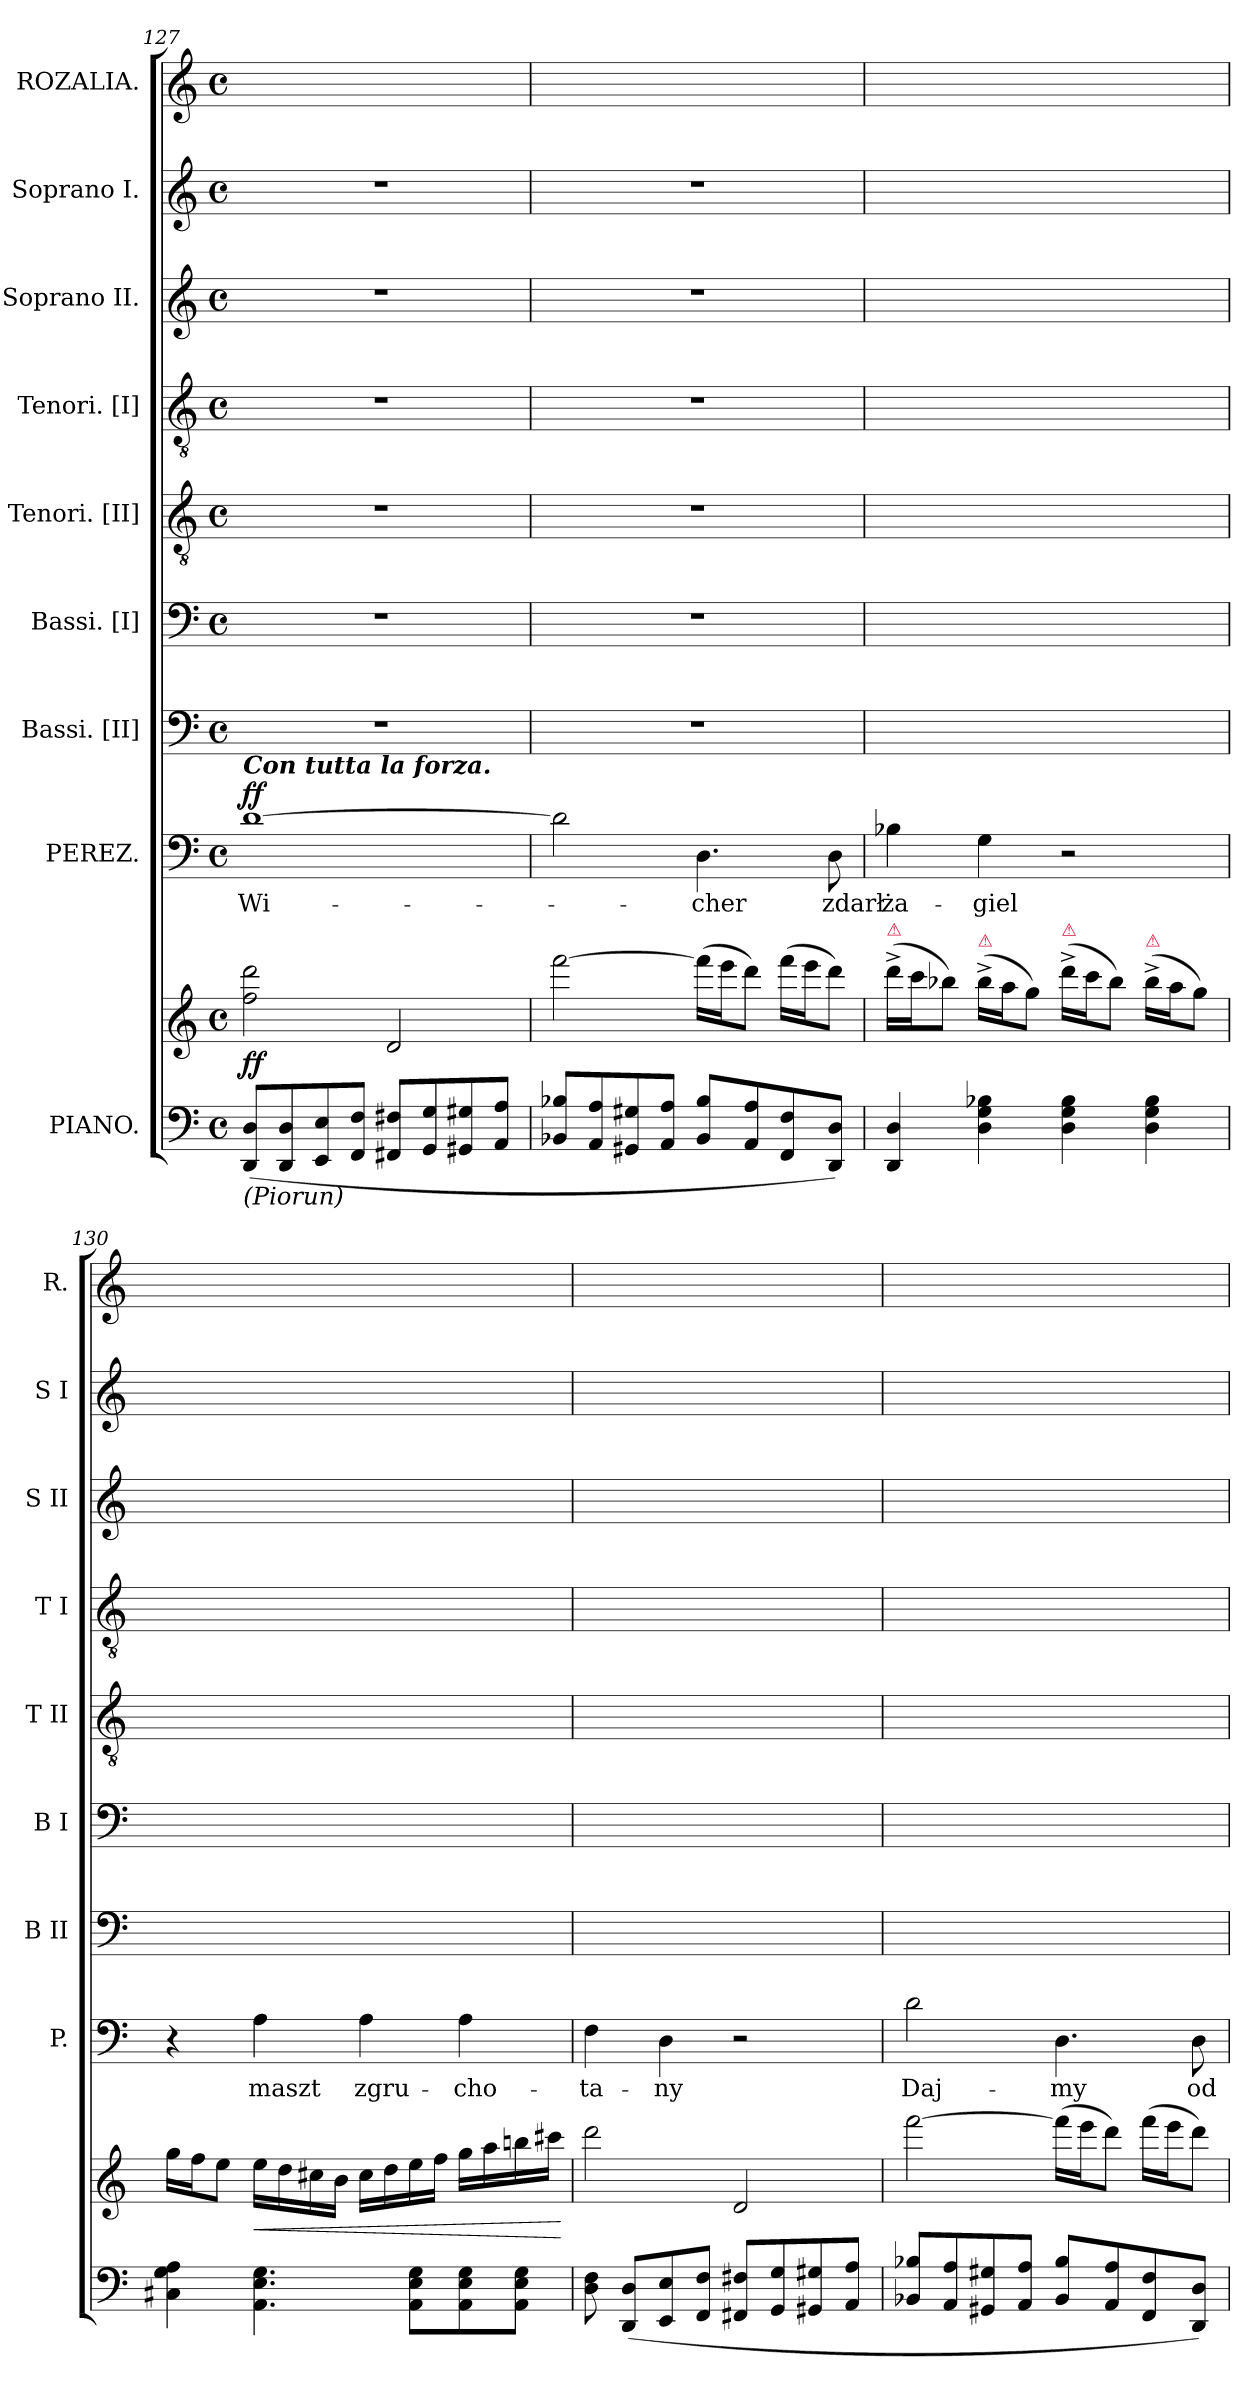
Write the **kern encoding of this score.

**kern	**kern	**dynam	**kern	**text	**dynam	**kern	**kern	**kern	**kern	**kern	**kern	**kern
*part9	*part9	*part9	*part8	*part8	*part8	*part7	*part6	*part5	*part4	*part3	*part2	*part1
*staff10	*staff9	*staff9/10	*staff8	*staff8	*staff8	*staff7	*staff6	*staff5	*staff4	*staff3	*staff2	*staff1
*I"PIANO.	*	*	*I"PEREZ.	*	*	*I"Bassi. [II]	*I"Bassi. [I]	*I"Tenori. [II]	*I"Tenori. [I]	*I"Soprano II.	*I"Soprano I.	*I"ROZALIA.
*	*	*	*I'P.	*	*	*I'B II	*I'B I	*I'T II	*I'T I	*I'S II	*I'S I	*I'R.
*clefF4	*clefG2	*	*clefF4	*	*	*clefF4	*clefF4	*clefGv2	*clefGv2	*clefG2	*clefG2	*clefG2
*k[]	*k[]	*	*k[]	*	*	*k[]	*k[]	*k[]	*k[]	*k[]	*k[]	*k[]
*C:	*C:	*	*C:	*	*	*C:	*C:	*C:	*C:	*C:	*C:	*C:
*M4/4	*M4/4	*	*M4/4	*	*	*M4/4	*M4/4	*M4/4	*M4/4	*M4/4	*M4/4	*M4/4
*met(c)	*met(c)	*	*met(c)	*	*	*met(c)	*met(c)	*met(c)	*met(c)	*met(c)	*met(c)	*met(c)
=127	=127	=127	=127	=127	=127	=127	=127	=127	=127	=127	=127	=127
!	!	!	!LO:TX:a:Bi:t=Con tutta la forza.	!	!	!	!	!	!	!	!	!
!LO:TX:b:i:t=(Piorun)	!	!	!	!	!	!	!	!	!	!	!	!
!	!	!	!	!	!LO:DY:a	!	!	!	!	!	!	!
(>8DD/ 8D/L	2ff\ 2ddd\	ff	[1d	Wi-	ff	1r	1r	1r	1r	1r	1r	1ryy
8DD/ 8D/	.	.	.	.	.	.	.	.	.	.	.	.
8EE/ 8E/	.	.	.	.	.	.	.	.	.	.	.	.
8FF/ 8F/J	.	.	.	.	.	.	.	.	.	.	.	.
8FF#X/ 8F#X/L	2d/	.	.	.	.	.	.	.	.	.	.	.
8GG/ 8G/	.	.	.	.	.	.	.	.	.	.	.	.
8GG#X/ 8G#X/	.	.	.	.	.	.	.	.	.	.	.	.
8AA/ 8A/J	.	.	.	.	.	.	.	.	.	.	.	.
=128	=128	=128	=128	=128	=128	=128	=128	=128	=128	=128	=128	=128
8BB-X/ 8B-X/L	[2fff\	.	2d\]	.	.	1r	1r	1r	1r	1r	1r	1ryy
8AA/ 8A/	.	.	.	.	.	.	.	.	.	.	.	.
8GG#X/ 8G#X/	.	.	.	.	.	.	.	.	.	.	.	.
8AA/ 8A/J	.	.	.	.	.	.	.	.	.	.	.	.
8BB-/ 8B-/L	(>16fff\LL]	.	4.D\	-cher	.	.	.	.	.	.	.	.
.	16eee\J	.	.	.	.	.	.	.	.	.	.	.
8AA/ 8A/	8ddd\J)	.	.	.	.	.	.	.	.	.	.	.
8FF/ 8F/	(>16fff\LL	.	.	.	.	.	.	.	.	.	.	.
.	16eee\J	.	.	.	.	.	.	.	.	.	.	.
8DD/ 8D/J)	8ddd\J)	.	8D\	zdarł	.	.	.	.	.	.	.	.
=129	=129	=129	=129	=129	=129	=129	=129	=129	=129	=129	=129	=129
!	!LO:TX:a:color=crimson:t=⚠	!	!	!	!	!	!	!	!	!	!	!
4DD/ 4D/	(>16ddd^<\LL	.	4B-X\	ża-	.	1ryy	1ryy	1ryy	1ryy	1ryy	1ryy	1ryy
.	16ccc\J	.	.	.	.	.	.	.	.	.	.	.
.	8bb-X\J)	.	.	.	.	.	.	.	.	.	.	.
!	!LO:TX:a:color=crimson:t=⚠	!	!	!	!	!	!	!	!	!	!	!
4D\ 4G\ 4B-X\	(>16bb-^<\LL	.	4G\	-giel	.	.	.	.	.	.	.	.
.	16aa\J	.	.	.	.	.	.	.	.	.	.	.
.	8gg\J)	.	.	.	.	.	.	.	.	.	.	.
!	!LO:TX:a:color=crimson:t=⚠	!	!	!	!	!	!	!	!	!	!	!
4D\ 4G\ 4B-\	(>16ddd^<\LL	.	2r	.	.	.	.	.	.	.	.	.
.	16ccc\J	.	.	.	.	.	.	.	.	.	.	.
.	8bb-\J)	.	.	.	.	.	.	.	.	.	.	.
!	!LO:TX:a:color=crimson:t=⚠	!	!	!	!	!	!	!	!	!	!	!
4D\ 4G\ 4B-\	(>16bb-^<\LL	.	.	.	.	.	.	.	.	.	.	.
.	16aa\J	.	.	.	.	.	.	.	.	.	.	.
.	8gg\J)	.	.	.	.	.	.	.	.	.	.	.
=130	=130	=130	=130	=130	=130	=130	=130	=130	=130	=130	=130	=130
4C#X\ 4G\ 4A\	16gg\LL	.	4r	.	.	1ryy	1ryy	1ryy	1ryy	1ryy	1ryy	1ryy
.	16ff\J	.	.	.	.	.	.	.	.	.	.	.
.	8ee\J	.	.	.	.	.	.	.	.	.	.	.
!	!	!LO:HP:b	!	!	!	!	!	!	!	!	!	!
4.AA\ 4.E\ 4.G\	16ee\LL	<	4A\	maszt	.	.	.	.	.	.	.	.
.	16dd\	.	.	.	.	.	.	.	.	.	.	.
.	16cc#X\	.	.	.	.	.	.	.	.	.	.	.
.	16b\JJ	.	.	.	.	.	.	.	.	.	.	.
.	16cc#\LL	.	4A\	zgru-	.	.	.	.	.	.	.	.
.	16dd\	.	.	.	.	.	.	.	.	.	.	.
8AA\ 8E\ 8G\L	16ee\	.	.	.	.	.	.	.	.	.	.	.
.	16ff\JJ	.	.	.	.	.	.	.	.	.	.	.
8AA\ 8E\ 8G\	16gg\LL	.	4A\	-cho-	.	.	.	.	.	.	.	.
.	16aa\	.	.	.	.	.	.	.	.	.	.	.
8AA\ 8E\ 8G\J	16bbn\	.	.	.	.	.	.	.	.	.	.	.
.	16ccc#X\JJ	.	.	.	.	.	.	.	.	.	.	.
.	.	[	.	.	.	.	.	.	.	.	.	.
=131	=131	=131	=131	=131	=131	=131	=131	=131	=131	=131	=131	=131
8D\ 8F\	2ddd\	.	4F\	-ta-	.	1ryy	1ryy	1ryy	1ryy	1ryy	1ryy	1ryy
(<8DD/ 8D/L	.	.	.	.	.	.	.	.	.	.	.	.
8EE/ 8E/	.	.	4D\	-ny	.	.	.	.	.	.	.	.
8FF/ 8F/J	.	.	.	.	.	.	.	.	.	.	.	.
8FF#X/ 8F#X/L	2d/	.	2r	.	.	.	.	.	.	.	.	.
8GG/ 8G/	.	.	.	.	.	.	.	.	.	.	.	.
8GG#X/ 8G#X/	.	.	.	.	.	.	.	.	.	.	.	.
8AA/ 8A/J	.	.	.	.	.	.	.	.	.	.	.	.
=132	=132	=132	=132	=132	=132	=132	=132	=132	=132	=132	=132	=132
8BB-X/ 8B-X/L	[2fff\	.	2d\	Daj-	.	1ryy	1ryy	1ryy	1ryy	1ryy	1ryy	1ryy
8AA/ 8A/	.	.	.	.	.	.	.	.	.	.	.	.
8GG#X/ 8G#X/	.	.	.	.	.	.	.	.	.	.	.	.
8AA/ 8A/J	.	.	.	.	.	.	.	.	.	.	.	.
8BB-/ 8B-/L	(>16fff\LL]	.	4.D\	-my	.	.	.	.	.	.	.	.
.	16eee\J	.	.	.	.	.	.	.	.	.	.	.
8AA/ 8A/	8ddd\J)	.	.	.	.	.	.	.	.	.	.	.
8FF/ 8F/	(>16fff\LL	.	.	.	.	.	.	.	.	.	.	.
.	16eee\J	.	.	.	.	.	.	.	.	.	.	.
8DD/ 8D/J)	8ddd\J)	.	8D\	od	.	.	.	.	.	.	.	.
=	=	=	=	=	=	=	=	=	=	=	=	=
*-	*-	*-	*-	*-	*-	*-	*-	*-	*-	*-	*-	*-
